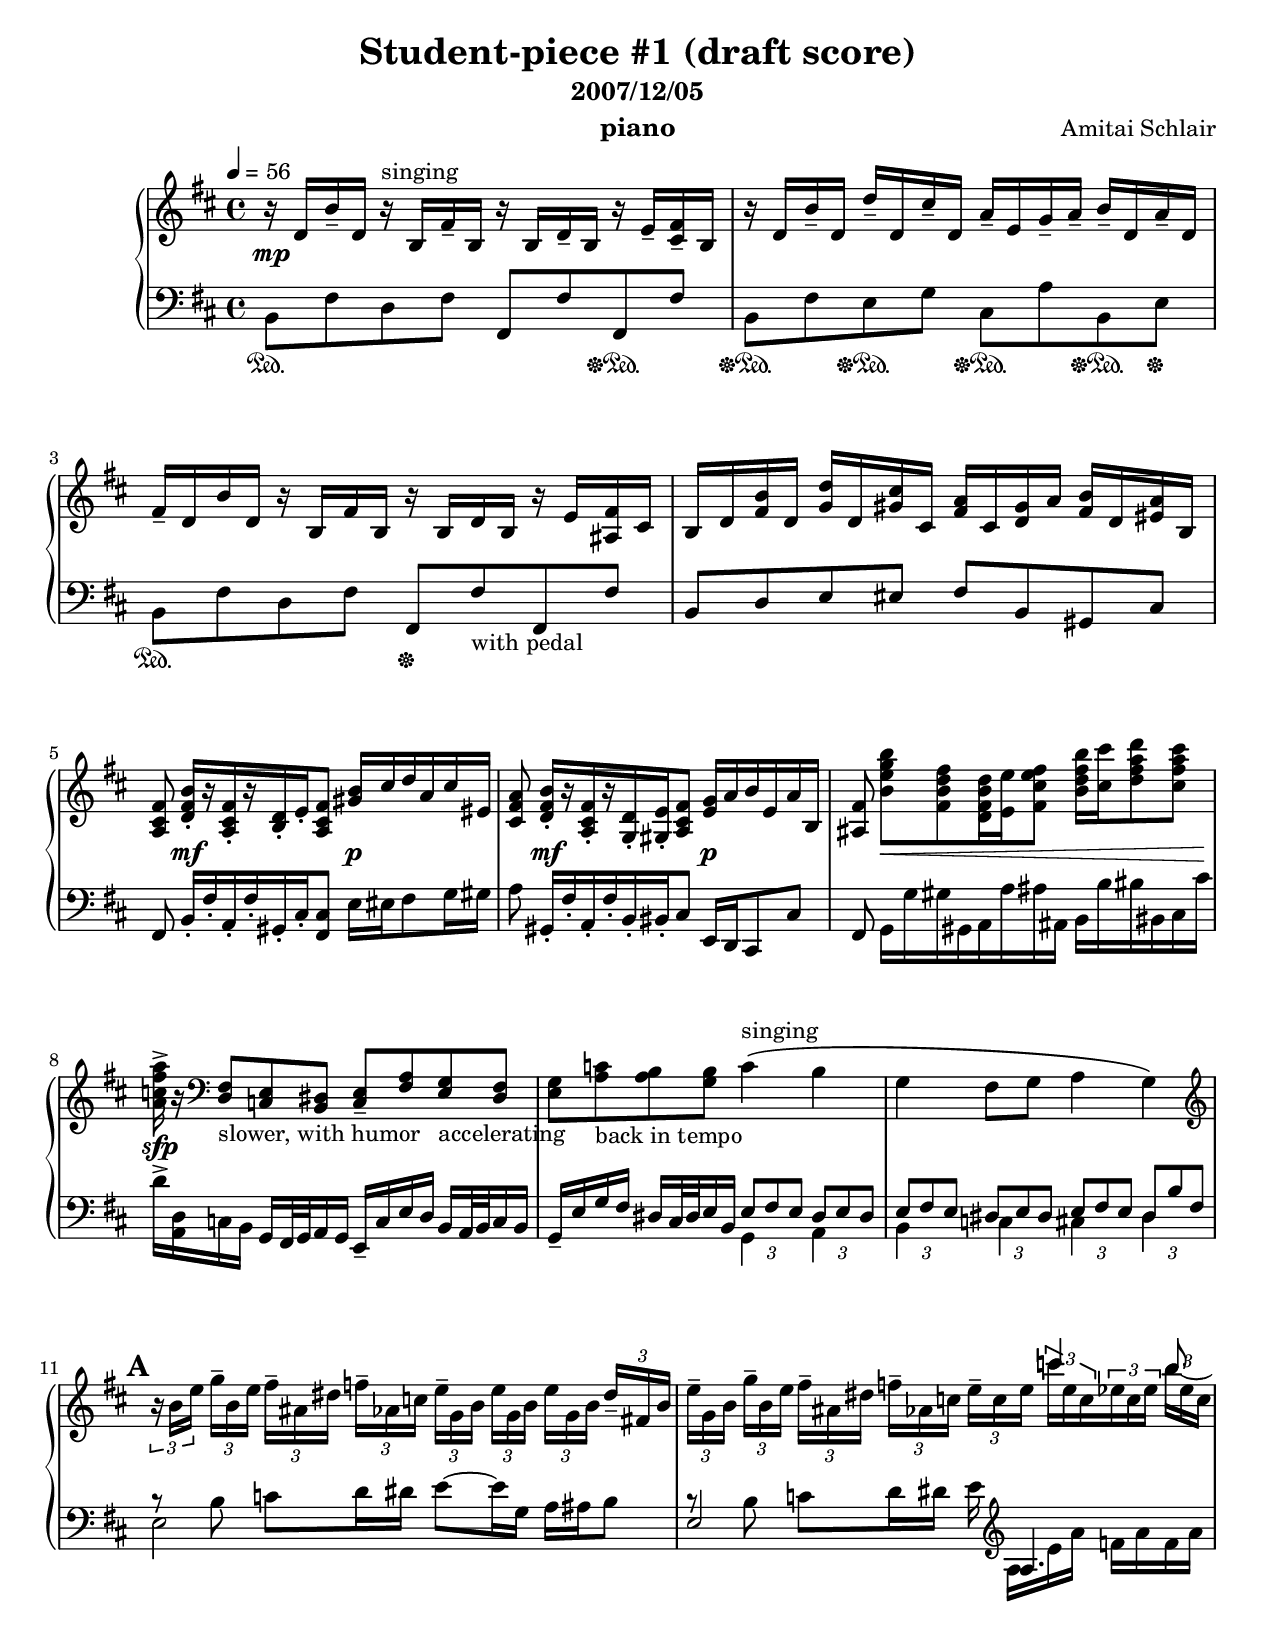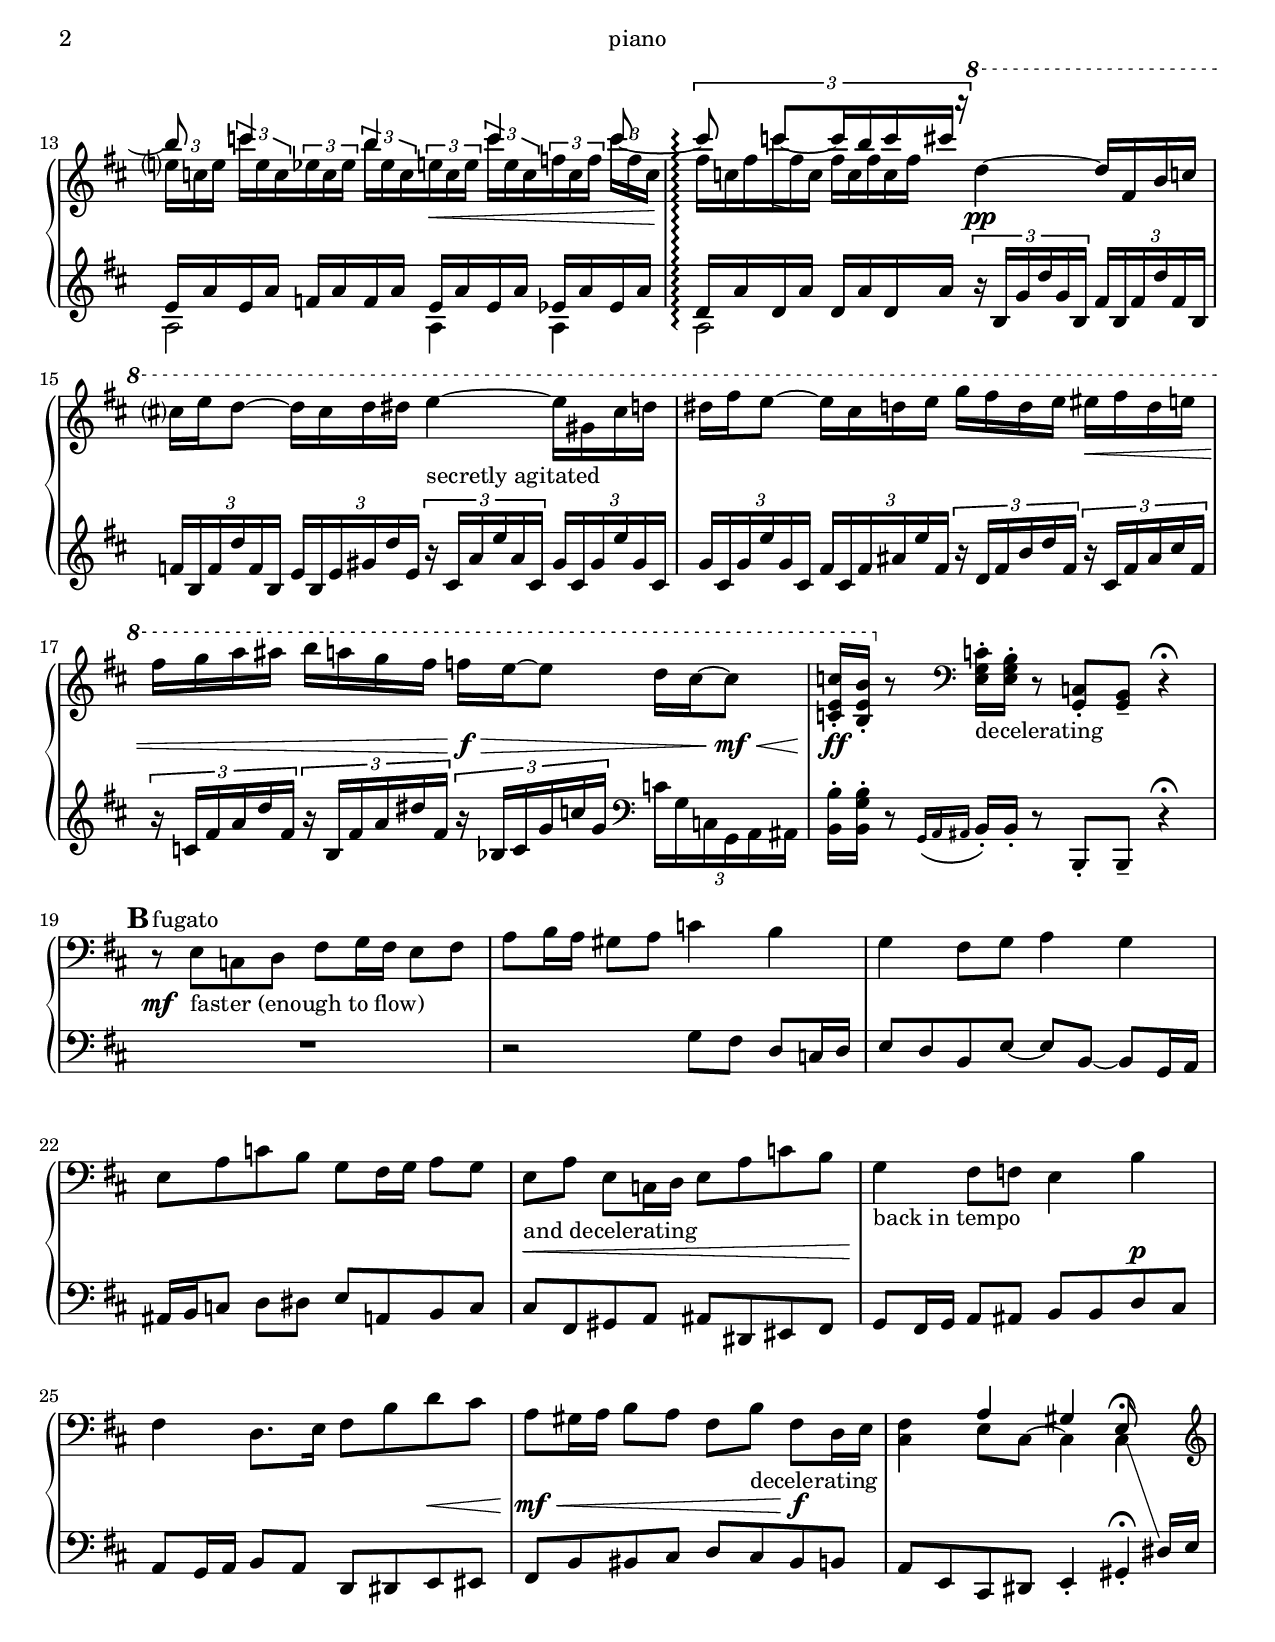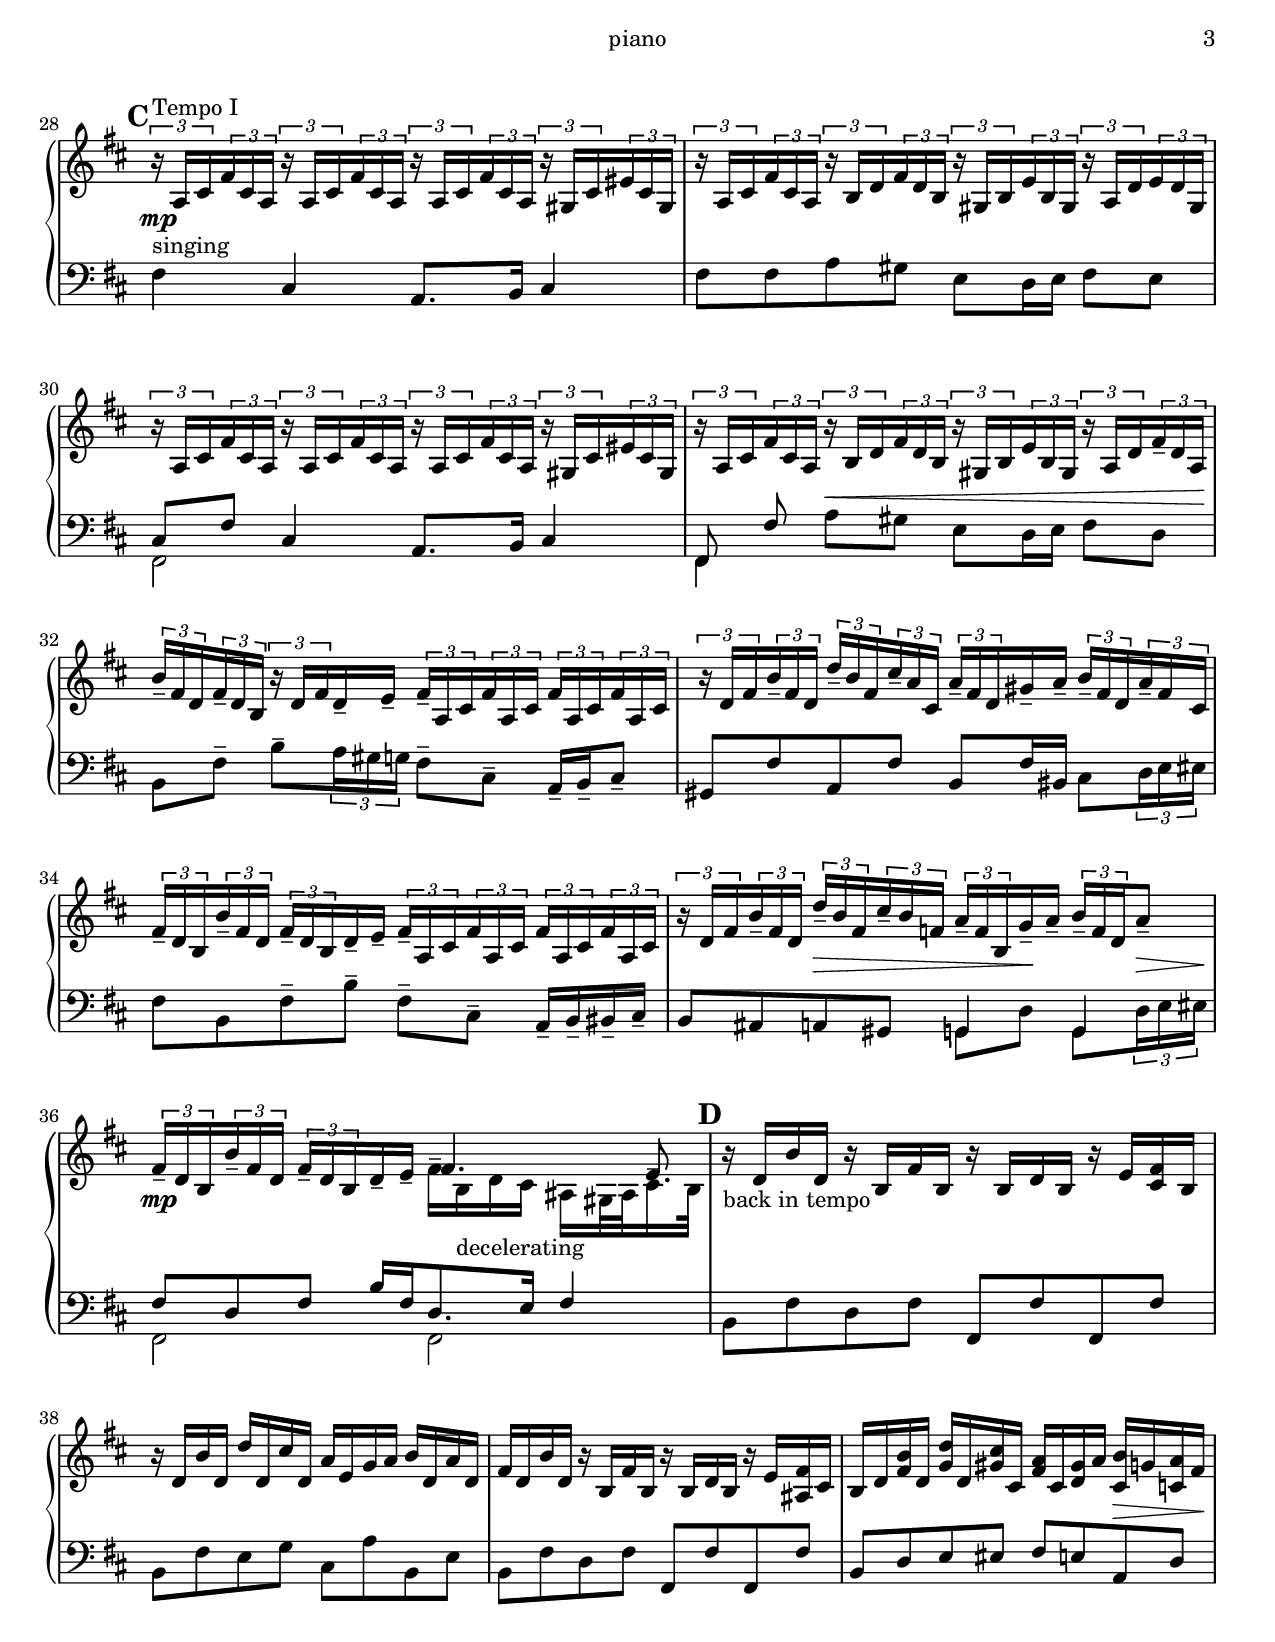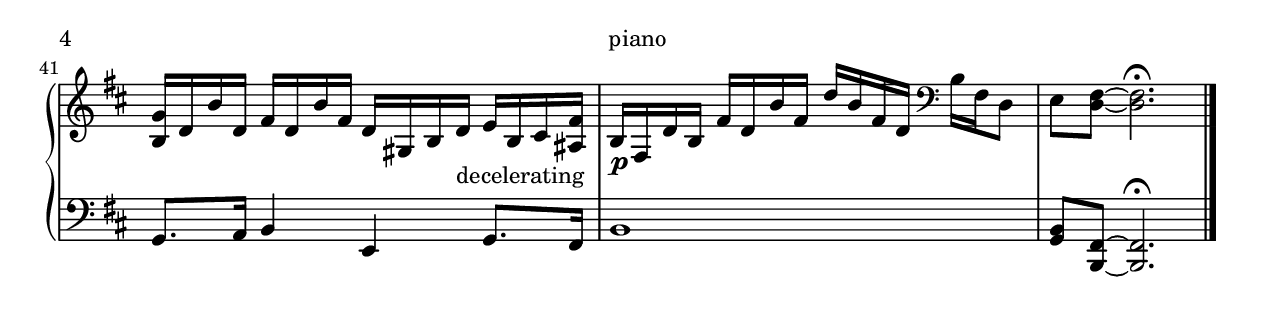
\version "2.16.0"
\include "english.ly"
#(set-default-paper-size "letter")

#(ly:set-option 'point-and-click #f)

\header {
	title = "Student-piece #1 (draft score)"
	subtitle = "2007/12/05"
	composer = "Amitai Schlair"
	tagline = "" % squelch the LilyPond default
	instrument = "piano"
}

upper = \relative c' {
	\clef treble
	\override Staff.TimeSignature #'style = #'()
	\time 4/4
	\key b \minor
	\tempo 4 = 56
	
	% intro and theme 1
	r16 d b'-- d, r^\markup {"singing"} b fs'-- b, r b d-- b r e-- <fs-- cs> b, |
	r16 d b'-- d, d'-- d, cs'-- d, a'-- e g-- a-- b-- d, a'-- d, |
	fs16-- d b' d, r b fs' b, r b d b r e <fs as,> cs |
	b16 d <fs b> d <g d'> d <gs cs> cs, <fs a> cs <d gs> a' <fs b> d <es a> b |
	<a cs fs>8 <d fs b>16[-. r <a cs fs>-. r <b d>-. e-. <a, cs fs>8] <gs' b>16[ cs d a cs es,] |
	<cs fs a>8 <d fs b>16[-. r <a cs fs>-. r <g d'>-. <gs e'>-. <a cs fs>8] <e' g>16[ a b e, a b,] |
	<as fs'>8] <b' e g b>[ <fs b d fs> <d fs b d>16 <e e'> <fs cs' e fs>8] <b d fs b>16[ <cs cs'> <d fs a d>8 <cs fs a cs>] |
	<a c fs a>16-> r \clef bass \stemUp <d,, fs>8_\markup{"slower, with humor"} <c e> <b ds> <c e>-- <fs a> <e g>_\markup{"accelerating"} <ds fs> \stemNeutral |
	<e g>8 <a c>_\markup{"back in tempo"} <a b> <g b> c4^\markup{"singing"}\( b |
	g4 fs8 g a4 g4\) |
	
	% theme 2
	\mark \default
	\clef treble
	\set tupletSpannerDuration = #(ly:make-moment 1 8)
	\times 2/3 {r16 b'[ e] g[-- b, e] fs[-- as, ds] f[-- af, c] e[-- g, b] e[ g, b] e[ g, b] ds[-- fs,! b] |
	e16[-- g, b] g'[-- b, e] fs[-- as, ds] f[-- af, c] e[-- c e]} << { \stemDown \times 2/3 {c'[ e, c} \times 2/3 {ef c ef]} \times 2/3 {b'[ ef, c]} } \\ { \stemUp c'4 b8~} >> |
	<< { \stemDown \times 2/3 {e,?16[ c e]} \times 2/3 {c'[ e, c} \times 2/3 {ef c ef]} \times 2/3 {b'[ ef, c} \times 2/3 {e c e]} \times 2/3 {c'[ e, c} \times 2/3 {f c f]} \times 2/3 {c'[ f, c]} } \\ { \stemUp b'8 c4 b c c8~ } >> |
	<< { \stemDown \times 2/3 {fs,16 c fs c' fs, c fs c fs c fs r} } \\ { \stemUp c'8]\arpeggio c[~-> c16 b c cs] } >> \ottava #1 d4~ d16 fs, b c |
	cs? e d8~ d16 cs d ds e4~_\markup{"secretly agitated"} e16 gs, cs d |
	ds fs e8~ e16 cs d e g fs d e es fs d e |
	fs g a as b a g fs f e~ e8 d16 cs~ cs8 |
	<c, e c'>16-. <b e b'>-. \ottava #0 r8 \clef bass <e,, g c>16-._\markup{"decelerating"} <e g b>-. r8 <g, c>-. <g b>-- r4\fermata |
	
	% fugato
	\mark \default
	\once \override Score.MetronomeMark #'transparent = ##t
	\tempo 4 = 80
	\set followVoice = ##t
	r8^\markup{"fugato"} e'_\markup{"faster (enough to flow)"} c d fs g16 fs e8 fs |
	a b16 a gs8 a c4 b |
	g fs8 g a4 g |
	e8 a c b g fs16 g a8 g |
	e_\markup{"and decelerating"} a e c16 d e8 a c b |
	g4_\markup{"back in tempo"} fs8 f e4 b' |
	fs d8. e16 fs8 b d cs |
	a gs16 a b8 a fs b_\markup{"decelerating"} fs d16 e |
	<cs fs>4 << { \stemDown e8 cs~ cs4 cs\fermata } \\ { \stemUp a'4 gs e8\noBeam \change Staff=lower ds16 e } >> |

	% Tempo I
	\mark \default
	\once \override Score.MetronomeMark #'transparent = ##t
	\tempo 4 = 56
	\clef treble
	\times 2/3 { r16^\markup{"Tempo I"} a cs fs cs a r a cs fs cs a r a cs fs cs a r gs cs es cs gs |
	r a cs fs cs a r b d fs d b r gs b e b gs r a d e d gs, |
	r a cs fs cs a r a cs fs cs a r a cs fs cs a r gs cs es cs gs |
	r a cs fs cs a r b d fs d b r gs b e b gs r a d fs-- d a |
	b'-- fs d fs-- d b r d fs } d-- e-- \times 2/3 { fs-- a, cs fs a, cs fs a, cs fs a, cs |
	r d fs b-- fs d d'-- b fs cs'-- a cs, a'-- fs d } gs-- a-- \times 2/3 { b-- fs d a'-- fs cs |
	fs-- d b b'-- fs d fs-- d b } d-- e-- \times 2/3 { fs-- a, cs fs a, cs fs a, cs fs a, cs |
	r d fs b-- fs d d'-- b fs cs'-- b f a-- f b, } g'-- a-- \times 2/3 { b-- f d } a'8-- |
	\times 2/3 { fs16-- d b b'-- fs d fs-- d b } d-- e-- << { \stemDown fs-- b,_\markup{"decelerating"} d cs as gs32 as cs16.-- b32 } \\ { \stemUp fs'4. e8 } >> |

	% theme 1 again
	\mark \default
	r16_\markup{"back in tempo"} d b' d, r b fs' b, r b d b r e <fs cs> b, |
	r16 d b' d, d' d, cs' d, a' e g a b d, a' d, |
	fs16 d b' d, r b fs' b, r b d b r e <fs as,> cs |
	b16 d <fs b> d <g d'> d <gs cs> cs, <fs a> cs <d gs> a' <cs, b'> g' <c, a'> fs |
	<b, g'> d b' d, fs d b' fs d gs, b d_\markup{"decelerating"} e b cs <as fs'> |
	b fs d' b fs' d b' fs d' b fs d \clef bass b fs d8 |
	e <d fs>~ <d fs>2.\fermata |
	
	\bar "|."
}

dynamics = {
	s1\mp |
	s1 |
	s1 |
	s1 |
	s8 s2\mf s2\p s2\mf s2\p s2.\< s8 |
	s1\sfp |
	s1 |
	s1 |
	s1 |
	s1 |
	s2 s2\< |
	s4\! s4 s2\pp |
	s1 |
	s2. s4\< |
	s2 s4.\f\> s8\mf\< |
	s1\ff |
	s1\mf |
	s1 |
	s1 |
	s1 |
	s1\< |
	s2.\! s4\p |
	s2. s4\< |
	s2.\mf\< s4\f |
	s1 |
	
	% Tempo I
	s1\mp |
	s1 |
	s1 |
	s4 s2.\< |
	s1\! |
	s1 |
	s1 |
	s4 s4.\> s4\! s8\> |
	s1\mp |
	
	% theme 1 again
	s1 |
	s1 |
	s1 |
	s2. s4\> |
	s4\! s2. |
	s1\p |
	s1 |
}

lower = \relative c {
	\clef bass
	\override Staff.TimeSignature #'style = #'()
	\time 4/4
	\key b \minor
	\tempo 4 = 56
	
	% intro and theme 1
	b8 fs' d fs fs, fs' fs, fs' |
	b,8 fs' e g cs, a' b, e |
	b8 fs' d fs fs, fs'_\markup {"with pedal"} fs, fs' |
	b,8 d e es fs b, gs cs |
	fs,8] b16[-. fs'-. a,-. fs'-. gs,-. cs-. <fs, cs'>8] e'16[ es fs8 g16 gs] |
	a8 gs,16[-. fs'-. a,-. fs'-. b,-. bs-. cs8] e,16[ d cs8 cs'] |
	fs,8] g16[ g' gs gs, a a' as as,] b[ b' bs bs, cs cs'] |
	d16-> <a, d> c b g fs32 g a16 g e-- c' e d b a32 b c16 b |
	g16-- e' g fs ds cs32 ds e16 b << { \stemDown g4 a4 } \\ { \stemUp \set tupletSpannerDuration = #(ly:make-moment 1 4) \times 2/3 {e'8 fs e ds e ds} } >> |
	<< { \stemDown b4 c cs ds } \\ { \stemUp \times 2/3 {e8 fs e ds e ds e8 fs e ds b' fs} } >> |
	
	% theme 2
	<< { \stemNeutral e2 } \\ { b'8\rest b c d16 ds } >> e8~ e16 g, a as b8 |
	<< { e,2 } \\ { b'8\rest b c d16 ds } >> e16 \clef treble << { a,4. } \\ { a16 e' a f a f a } >> |
	<< { \stemDown a,2 a4 a } \\ { \stemUp e'16 a e a f a f a e a e a ef a ef a } >> |
	<< { \stemDown a,2\arpeggio } \\ { \stemUp d16 a' d, a' d, a' d, a' } >> \stemNeutral \times 2/3 {r16 b,[ g' d' g, b,]} \times 2/3 {fs'[ b, fs' d' fs, b,]} |
	\times 2/3 {f'[ b, f' d' f, b,]} \times 2/3 {e[ b e gs d' e,]} \times 2/3 {r cs[ a' e' a, cs,]} \times 2/3 {gs'[ cs, gs' e' gs, cs,]} |
	\times 2/3 {g'[ cs, g' e' g, cs,]} \times 2/3 {fs[ cs fs as e' fs,]} \times 2/3 {r d[ fs b d fs,]} \times 2/3 {r cs[ fs as cs fs,]} |
	\times 2/3 {r c[ fs a d fs,]} \times 2/3 {r b,[ fs' a ds fs,]} \times 2/3 {r bf,[ c g' c g]} \clef bass \times 2/3 {c,[ g c, g a as]} |
	<b b'>-. <b g' b>-. r8 \grace { g16[\( a as] } b16-.\) b-. r8 b,-. b-- r4\fermata |

	% fugato
	R1 |
	r2 g''8 fs d c16 d |
	e8 d b e~ e b~ b g16 a |
	as b c8 d ds e a, b c |
	cs fs, gs a as ds, es fs |
	g fs16 g a8 as b b d cs |
	a g16 a b8 a d, ds e es |
	fs b bs cs d cs bs b |
	a e cs ds e4-. gs-.\fermata |

	% Tempo I
	fs'^\markup{"singing"} cs a8. b16 cs4 |
	fs8 fs a gs e d16 e fs8 e |
	<< { \stemDown fs,2 } \\ { \stemUp cs'8 fs cs4 } >> a8. b16 cs4 |
	<< { \stemDown fs,4 } \\ { \stemUp fs8 fs' } >> a gs e d16 e fs8 d |
	b fs'-- b-- \times 2/3 { a16 gs g } fs8-- cs-- a16-- b-- cs8-- |
	gs fs' a, fs' b, fs'16 bs, cs8 \times 2/3 { d16 e es } |
	fs8 b, fs'-- b-- fs-- cs-- a16-- b-- bs-- cs-- |
	b8 as a gs << { g4 g } \\ { g8 d' g, \times 2/3 {d'16 e es} } >> |
	% << { \stemDown fs,2 fs } \\ { \stemUp fs'8 d fs4 d8. e16 fs4 } >> |
	<< { \stemDown fs,2 fs } \\ { \stemUp fs'8[ d fs] b16[ fs d8. e16] fs4 } >> |

	% theme 1 again
	b,8 fs' d fs fs, fs' fs, fs' |
	b,8 fs' e g cs, a' b, e |
	b8 fs' d fs fs, fs' fs, fs' |
	b,8 d e es fs e a, d |
	g,8. a16 b4 e, g8. fs16 |
	b1 |
	<b g>8 <b, fs'>8~ <b fs'>2.\fermata |

	\bar "|."
}

pedal = {
	% withpedal = #(make-dynamic-script "with pedal")
	s8\sustainOn fs' d fs fs, fs' fs,\sustainOff\sustainOn fs' |
	b,8\sustainOff\sustainOn fs' e\sustainOff\sustainOn g cs,\sustainOff\sustainOn a' b,\sustainOff\sustainOn e\sustainOff |
	s2\sustainOn s2\sustainOff
	% s1\withpedal
}

% printed score
% showLastLength = R1*5
\score {
	\new PianoStaff <<
		% \set Score.markFormatter = #format-mark-box-numbers
		\set PianoStaff.connectArpeggios = ##t
		\set PianoStaff.followVoice = ##t
		\new Staff = "upper" \upper
		\new Dynamics = "dynamics" \dynamics
		\new Staff = "lower" \lower
		\new Dynamics = "pedal" \pedal
	>>
	\layout {
		% [Convert-ly] The Dynamics context is now included by default.
		\context {
			\PianoStaff
			\accepts Dynamics
			\override VerticalAlignment #'forced-distance = #7
		}
	}
}

% MIDI score
% %{
\score {
	\new PianoStaff <<
		\new Staff = "upper" << \upper \dynamics >>
		\new Staff = "lower" << \lower \dynamics >>
		\new Dynamics = "pedal" \pedal
	>>
	\midi {
		\context {
			\type "Performer_group"
			\name Dynamics
			\consists "Piano_pedal_performer"
		}
		\context {
			\PianoStaff
			\accepts Dynamics
		}
	}
}
% %}
